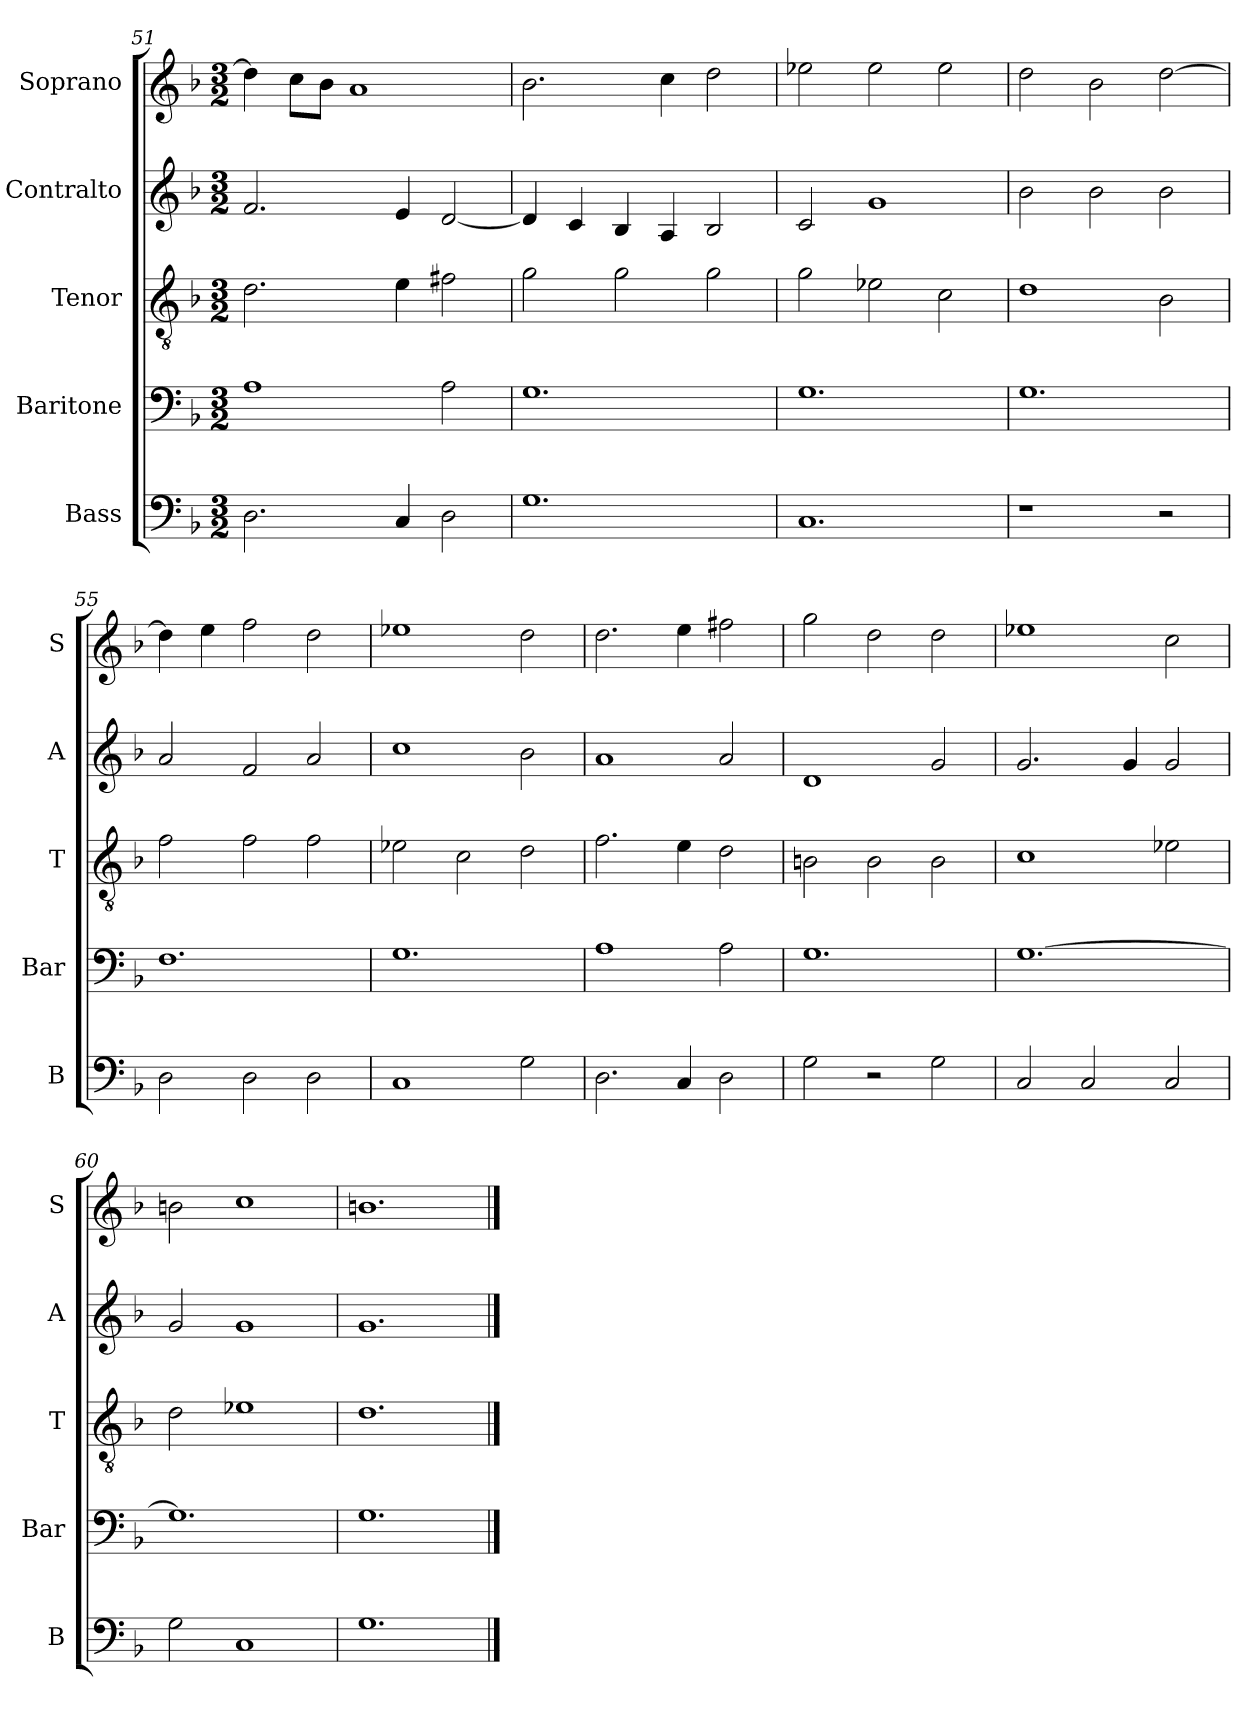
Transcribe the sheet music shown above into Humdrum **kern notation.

**kern	**kern	**kern	**kern	**kern
*part5	*part4	*part3	*part2	*part1
*staff5	*staff4	*staff3	*staff2	*staff1
*I"Bass	*I"Baritone	*I"Tenor	*I"Contralto	*I"Soprano
*I'B	*I'Bar	*I'T	*I'A	*I'S
*clefF4	*clefF4	*clefGv2	*clefG2	*clefG2
*k[b-]	*k[b-]	*k[b-]	*k[b-]	*k[b-]
*G:dor	*G:dor	*G:dor	*G:dor	*G:dor
*M3/2	*M3/2	*M3/2	*M3/2	*M3/2
=51	=51	=51	=51	=51
2.D	1A	2.d	2.f	4dd]
.	.	.	.	8cc\L
.	.	.	.	8b-\J
.	.	.	.	1a
4C	.	4e	4e	.
2D	2A	2f#X	[2d	.
=52	=52	=52	=52	=52
1.G	1.G	2g	4d]	2.b-
.	.	.	4c	.
.	.	2g	4B-	.
.	.	.	4A	4cc
.	.	2g	2B-	2dd
=53	=53	=53	=53	=53
1.C	1.G	2g	2c	2ee-X
.	.	2e-X	1g	2ee-
.	.	2c	.	2ee-
=54	=54	=54	=54	=54
1r	1.G	1d	2b-	2dd
.	.	.	2b-	2b-
2r	.	2B-	2b-	[2dd
=55	=55	=55	=55	=55
2D	1.F	2f	2a	4dd]
.	.	.	.	4ee
2D	.	2f	2f	2ff
2D	.	2f	2a	2dd
=56	=56	=56	=56	=56
1C	1.G	2e-X	1cc	1ee-X
.	.	2c	.	.
2G	.	2d	2b-	2dd
=57	=57	=57	=57	=57
2.D	1A	2.f	1a	2.dd
4C	.	4e	.	4ee
2D	2A	2d	2a	2ff#X
=58	=58	=58	=58	=58
2G	1.G	2Bn	1d	2gg
2r	.	2B	.	2dd
2G	.	2B	2g	2dd
=59	=59	=59	=59	=59
2C	[1.G	1c	2.g	1ee-X
2C	.	.	.	.
.	.	.	4g	.
2C	.	2e-X	2g	2cc
=60	=60	=60	=60	=60
2G	1.G]	2d	2g	2bn
1C	.	1e-X	1g	1cc
=61	=61	=61	=61	=61
1.G	1.G	1.d	1.g	1.bn
==	==	==	==	==
*-	*-	*-	*-	*-
